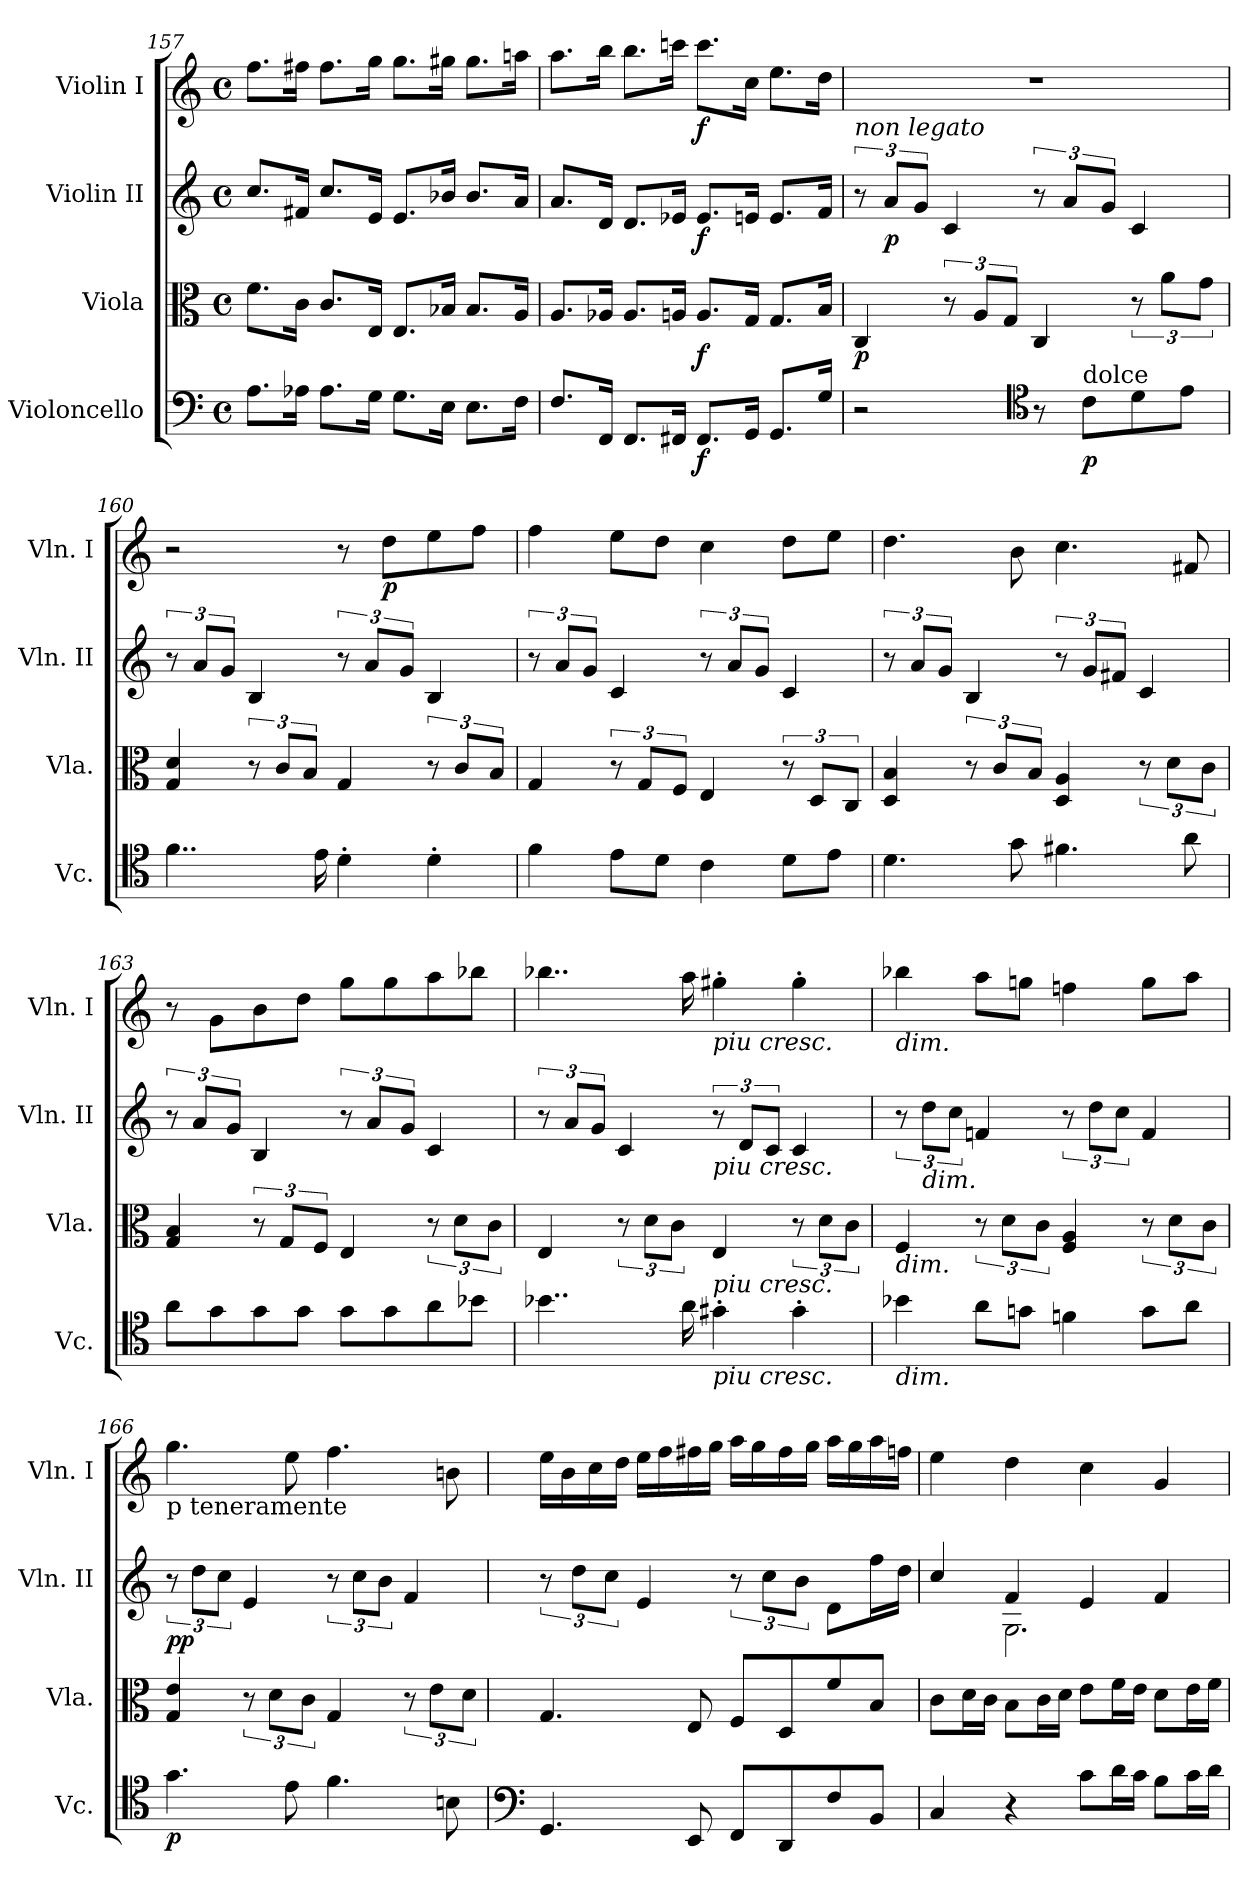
**kern	**dynam	**kern	**dynam	**kern	**dynam	**kern	**dynam
*part4	*part4	*part3	*part3	*part2	*part2	*part1	*part1
*staff4	*staff4	*staff3	*staff3	*staff2	*staff2	*staff1	*staff1
*I"Violoncello	*	*I"Viola	*	*I"Violin II	*	*I"Violin I	*
*I'Vc.	*	*I'Vla.	*	*I'Vln. II	*	*I'Vln. I	*
!!LO:LB:g=z
*clefF4	*	*clefC3	*	*clefG2	*	*clefG2	*
*k[]	*	*k[]	*	*k[]	*	*k[]	*
*M4/4	*	*M4/4	*	*M4/4	*	*M4/4	*
*met(c)	*	*met(c)	*	*met(c)	*	*met(c)	*
=157	=157	=157	=157	=157	=157	=157	=157
8.A\L	.	8.f\L	.	8.cc/L	.	8.ff\L	.
16A-X\Jk	.	16c\Jk	.	16f#X/Jk	.	16ff#X\Jk	.
8.A-\L	.	8.c/L	.	8.cc/L	.	8.ff#\L	.
16G\Jk	.	16E/Jk	.	16e/Jk	.	16gg\Jk	.
8.G\L	.	8.E/L	.	8.e/L	.	8.gg\L	.
16E\Jk	.	16B-X/Jk	.	16b-X/Jk	.	16gg#X\Jk	.
8.E\L	.	8.B-/L	.	8.b-/L	.	8.gg#\L	.
16F\Jk	.	16A/Jk	.	16a/Jk	.	16aan\Jk	.
!!LO:LB:g=z
=158	=158	=158	=158	=158	=158	=158	=158
8.F/L	.	8.A/L	.	8.a/L	.	8.aa\L	.
16FF/Jk	.	16A-X/Jk	.	16d/Jk	.	16bb\Jk	.
8.FF/L	.	8.A-/L	.	8.d/L	.	8.bb\L	.
16FF#X/Jk	.	16An/Jk	.	16e-X/Jk	.	16cccn\Jk	.
!	!LO:DY:b	!	!LO:DY:b	!	!LO:DY:b	!	!LO:DY:b
8.FF#/L	f	8.A/L	f	8.e-/L	f	8.ccc\L	f
16GG/Jk	.	16G/Jk	.	16en/Jk	.	16cc\Jk	.
8.GG/L	.	8.G/L	.	8.e/L	.	8.ee\L	.
16G/Jk	.	16B/Jk	.	16f/Jk	.	16dd\Jk	.
=159	=159	=159	=159	=159	=159	=159	=159
!	!	!	!	!LO:TX:a:i:t=non legato	!	!	!
!	!	!	!LO:DY:b	!	!	!	!
2r	.	4C/	p	12r	.	1r	.
!	!	!	!	!	!LO:DY:b	!	!
.	.	.	.	12a/L	p	.	.
.	.	.	.	12g/J	.	.	.
.	.	12r	.	4c/	.	.	.
.	.	12A/L	.	.	.	.	.
.	.	12G/J	.	.	.	.	.
*clefC4	*	*	*	*	*	*	*
8r	.	4C/	.	12r	.	.	.
.	.	.	.	12a/L	.	.	.
!LO:TX:a:t=dolce	!	!	!	!	!	!	!
!	!LO:DY:b	!	!	!	!	!	!
8c\L	p	.	.	.	.	.	.
.	.	.	.	12g/J	.	.	.
8d\	.	12r	.	4c/	.	.	.
.	.	12a\L	.	.	.	.	.
8e\J	.	.	.	.	.	.	.
.	.	12g\J	.	.	.	.	.
=160	=160	=160	=160	=160	=160	=160	=160
4..f\	.	4G/ 4d/	.	12r	.	2r	.
.	.	.	.	12a/L	.	.	.
.	.	.	.	12g/J	.	.	.
.	.	12r	.	4B/	.	.	.
.	.	12c/L	.	.	.	.	.
.	.	12B/J	.	.	.	.	.
16e\	.	.	.	.	.	.	.
4d'\	.	4G/	.	12r	.	8r	.
.	.	.	.	12a/L	.	.	.
!	!	!	!	!	!	!	!LO:DY:b
.	.	.	.	.	.	8dd\L	p
.	.	.	.	12g/J	.	.	.
4d'\	.	12r	.	4B/	.	8ee\	.
.	.	12c/L	.	.	.	.	.
.	.	.	.	.	.	8ff\J	.
.	.	12B/J	.	.	.	.	.
!!LO:LB:g=z
=161	=161	=161	=161	=161	=161	=161	=161
4f\	.	4G/	.	12r	.	4ff\	.
.	.	.	.	12a/L	.	.	.
.	.	.	.	12g/J	.	.	.
8e\L	.	12r	.	4c/	.	8ee\L	.
.	.	12G/L	.	.	.	.	.
8d\J	.	.	.	.	.	8dd\J	.
.	.	12F/J	.	.	.	.	.
4c\	.	4E/	.	12r	.	4cc\	.
.	.	.	.	12a/L	.	.	.
.	.	.	.	12g/J	.	.	.
8d\L	.	12r	.	4c/	.	8dd\L	.
.	.	12D/L	.	.	.	.	.
8e\J	.	.	.	.	.	8ee\J	.
.	.	12C/J	.	.	.	.	.
=162	=162	=162	=162	=162	=162	=162	=162
4.d\	.	4D/ 4B/	.	12r	.	4.dd\	.
.	.	.	.	12a/L	.	.	.
.	.	.	.	12g/J	.	.	.
.	.	12r	.	4B/	.	.	.
.	.	12c/L	.	.	.	.	.
8g\	.	.	.	.	.	8b\	.
.	.	12B/J	.	.	.	.	.
4.f#X\	.	4D/ 4A/	.	12r	.	4.cc\	.
.	.	.	.	12g/L	.	.	.
.	.	.	.	12f#X/J	.	.	.
.	.	12r	.	4c/	.	.	.
.	.	12d\L	.	.	.	.	.
8a\	.	.	.	.	.	8f#X/	.
.	.	12c\J	.	.	.	.	.
=163	=163	=163	=163	=163	=163	=163	=163
8a\L	.	4G/ 4B/	.	12r	.	8r	.
.	.	.	.	12a/L	.	.	.
8g\	.	.	.	.	.	8g\L	.
.	.	.	.	12g/J	.	.	.
8g\	.	12r	.	4B/	.	8b\	.
.	.	12G/L	.	.	.	.	.
8g\J	.	.	.	.	.	8dd\J	.
.	.	12F/J	.	.	.	.	.
8g\L	.	4E/	.	12r	.	8gg\L	.
.	.	.	.	12a/L	.	.	.
8g\	.	.	.	.	.	8gg\	.
.	.	.	.	12g/J	.	.	.
8a\	.	12r	.	4c/	.	8aa\	.
.	.	12d\L	.	.	.	.	.
8b-X\J	.	.	.	.	.	8bb-X\J	.
.	.	12c\J	.	.	.	.	.
!!LO:PB:g=z
=164	=164	=164	=164	=164	=164	=164	=164
4..b-X\	.	4E/	.	12r	.	4..bb-X\	.
.	.	.	.	12a/L	.	.	.
.	.	.	.	12g/J	.	.	.
.	.	12r	.	4c/	.	.	.
.	.	12d\L	.	.	.	.	.
.	.	12c\J	.	.	.	.	.
16a\	.	.	.	.	.	16aa\	.
!	!	!	!	!	!	!LO:TX:b:i:t=piu cresc.	!
!	!	!	!	!LO:TX:b:i:t=piu cresc.	!	!	!
!	!	!LO:TX:b:i:t=piu cresc.	!	!	!	!	!
!LO:TX:b:i:t=piu cresc.	!	!	!	!	!	!	!
4g#X'\	.	4E/	.	12r	.	4gg#X'\	.
.	.	.	.	12d/L	.	.	.
.	.	.	.	12c/J	.	.	.
4g#'\	.	12r	.	4c/	.	4gg#'\	.
.	.	12d\L	.	.	.	.	.
.	.	12c\J	.	.	.	.	.
=165	=165	=165	=165	=165	=165	=165	=165
!	!	!	!	!	!	!LO:TX:b:i:t=dim.	!
!	!	!LO:TX:b:i:t=dim.	!	!	!	!	!
!LO:TX:b:i:t=dim.	!	!	!	!	!	!	!
4b-X\	.	4F/	.	12r	.	4bb-X\	.
!	!	!	!	!LO:TX:b:i:t=dim.	!	!	!
.	.	.	.	12dd\L	.	.	.
.	.	.	.	12cc\J	.	.	.
8a\L	.	12r	.	4fn/	.	8aa\L	.
.	.	12d\L	.	.	.	.	.
8gn\J	.	.	.	.	.	8ggn\J	.
.	.	12c\J	.	.	.	.	.
4fn\	.	4F/ 4A/	.	12r	.	4ffn\	.
.	.	.	.	12dd\L	.	.	.
.	.	.	.	12cc\J	.	.	.
8g\L	.	12r	.	4f/	.	8gg\L	.
.	.	12d\L	.	.	.	.	.
8a\J	.	.	.	.	.	8aa\J	.
.	.	12c\J	.	.	.	.	.
=166	=166	=166	=166	=166	=166	=166	=166
!	!	!	!	!	!	!LO:TX:b:t=p teneramente	!
!	!LO:DY:b	!	!LO:DY:b	!	!	!	!
!	!	!	!LO:DY:n=1:a	!	!	!	!
4.g\	p	4G/ 4e/	p p	12r	.	4.gg\	.
.	.	.	.	12dd\L	.	.	.
.	.	.	.	12cc\J	.	.	.
.	.	12r	.	4e/	.	.	.
.	.	12d\L	.	.	.	.	.
8e\	.	.	.	.	.	8ee\	.
.	.	12c\J	.	.	.	.	.
4.f\	.	4G/	.	12r	.	4.ff\	.
.	.	.	.	12cc\L	.	.	.
.	.	.	.	12b\J	.	.	.
.	.	12r	.	4f/	.	.	.
.	.	12e\L	.	.	.	.	.
8Bn\	.	.	.	.	.	8bn\	.
.	.	12d\J	.	.	.	.	.
!!LO:PB:g=z
=167	=167	=167	=167	=167	=167	=167	=167
*clefF4	*	*	*	*	*	*	*
4.GG/	.	4.G/	.	12r	.	16ee\LL	.
.	.	.	.	.	.	16b\	.
.	.	.	.	12dd\L	.	.	.
.	.	.	.	.	.	16cc\	.
.	.	.	.	12cc\J	.	.	.
.	.	.	.	.	.	16dd\JJ	.
.	.	.	.	4e/	.	16ee\LL	.
.	.	.	.	.	.	16ff\	.
8EE/	.	8E/	.	.	.	16ff#X\	.
.	.	.	.	.	.	16gg\JJ	.
8FF/L	.	8F/L	.	12r	.	16aa\LL	.
.	.	.	.	.	.	16gg\	.
.	.	.	.	12cc\L	.	.	.
8DD/	.	8D/	.	.	.	16ff#\	.
.	.	.	.	12b\J	.	.	.
.	.	.	.	.	.	16gg\JJ	.
8F/	.	8f/	.	8d\L	.	16aa\LL	.
.	.	.	.	.	.	16gg\	.
8BB/J	.	8B/J	.	16ff\L	.	16aa\	.
.	.	.	.	16dd\JJ	.	16ffn\JJ	.
=168	=168	=168	=168	=168	=168	=168	=168
*	*	*	*	*^	*	*	*
4C/	.	8c\L	.	4cc/	4ryy	.	4ee\	.
.	.	16d\L	.	.	.	.	.	.
.	.	16c\JJ	.	.	.	.	.	.
4r	.	8B\L	.	4f/	2.G\	.	4dd\	.
.	.	16c\L	.	.	.	.	.	.
.	.	16d\JJ	.	.	.	.	.	.
8c\L	.	8e\L	.	4e/	.	.	4cc\	.
16d\L	.	16f\L	.	.	.	.	.	.
16c\JJ	.	16e\JJ	.	.	.	.	.	.
8B\L	.	8d\L	.	4f/	.	.	4g/	.
16c\L	.	16e\L	.	.	.	.	.	.
16d\JJ	.	16f\JJ	.	.	.	.	.	.
*	*	*	*	*v	*v	*	*	*
=	=	=	=	=	=	=	=
*-	*-	*-	*-	*-	*-	*-	*-
